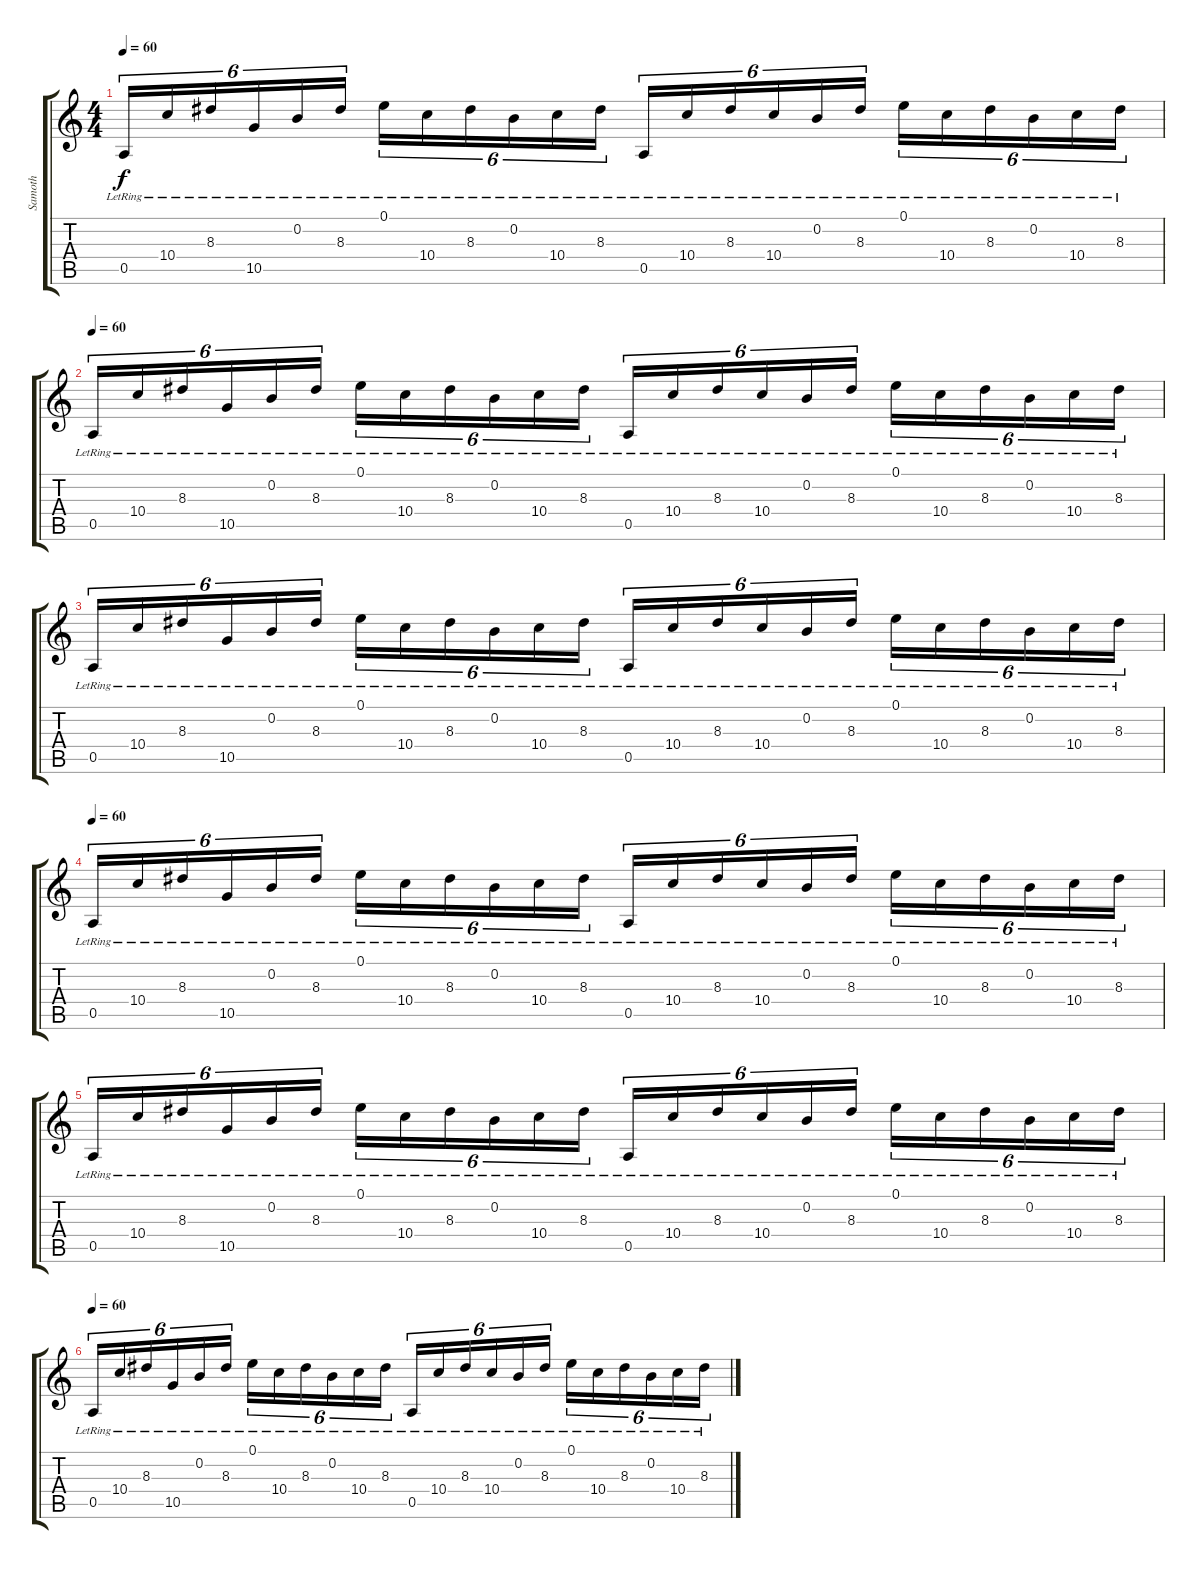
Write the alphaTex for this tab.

\track ("Samoth" "Samoth") {instrument acousticguitarnylon}
\staff {score tabs}
\tuning (E4 B3 G3 D3 A2 E2) {hide}
\ts (4 4)
\tempo 60
\clef g2
\ks c
0.5{lr}.16{tu (6 4) dy f} 10.4{lr}.16{tu (6 4)} 8.3{lr}.16{tu (6 4)} 10.5{lr}.16{tu (6 4)} 0.2{lr}.16{tu (6 4)} 8.3{lr}.16{tu (6 4)} 0.1{lr}.16{tu (6 4)} 10.4{lr}.16{tu (6 4)} 8.3{lr}.16{tu (6 4)} 0.2{lr}.16{tu (6 4)} 10.4{lr}.16{tu (6 4)} 8.3{lr}.16{tu (6 4)} 0.5{lr}.16{tu (6 4)} 10.4{lr}.16{tu (6 4)} 8.3{lr}.16{tu (6 4)} 10.4{lr}.16{tu (6 4)} 0.2{lr}.16{tu (6 4)} 8.3{lr}.16{tu (6 4)} 0.1{lr}.16{tu (6 4)} 10.4{lr}.16{tu (6 4)} 8.3{lr}.16{tu (6 4)} 0.2{lr}.16{tu (6 4)} 10.4{lr}.16{tu (6 4)} 8.3{lr}.16{tu (6 4)} |
\tempo 60
0.5{lr}.16{tu (6 4)} 10.4{lr}.16{tu (6 4)} 8.3{lr}.16{tu (6 4)} 10.5{lr}.16{tu (6 4)} 0.2{lr}.16{tu (6 4)} 8.3{lr}.16{tu (6 4)} 0.1{lr}.16{tu (6 4)} 10.4{lr}.16{tu (6 4)} 8.3{lr}.16{tu (6 4)} 0.2{lr}.16{tu (6 4)} 10.4{lr}.16{tu (6 4)} 8.3{lr}.16{tu (6 4)} 0.5{lr}.16{tu (6 4)} 10.4{lr}.16{tu (6 4)} 8.3{lr}.16{tu (6 4)} 10.4{lr}.16{tu (6 4)} 0.2{lr}.16{tu (6 4)} 8.3{lr}.16{tu (6 4)} 0.1{lr}.16{tu (6 4)} 10.4{lr}.16{tu (6 4)} 8.3{lr}.16{tu (6 4)} 0.2{lr}.16{tu (6 4)} 10.4{lr}.16{tu (6 4)} 8.3{lr}.16{tu (6 4)} |
0.5{lr}.16{tu (6 4)} 10.4{lr}.16{tu (6 4)} 8.3{lr}.16{tu (6 4)} 10.5{lr}.16{tu (6 4)} 0.2{lr}.16{tu (6 4)} 8.3{lr}.16{tu (6 4)} 0.1{lr}.16{tu (6 4)} 10.4{lr}.16{tu (6 4)} 8.3{lr}.16{tu (6 4)} 0.2{lr}.16{tu (6 4)} 10.4{lr}.16{tu (6 4)} 8.3{lr}.16{tu (6 4)} 0.5{lr}.16{tu (6 4)} 10.4{lr}.16{tu (6 4)} 8.3{lr}.16{tu (6 4)} 10.4{lr}.16{tu (6 4)} 0.2{lr}.16{tu (6 4)} 8.3{lr}.16{tu (6 4)} 0.1{lr}.16{tu (6 4)} 10.4{lr}.16{tu (6 4)} 8.3{lr}.16{tu (6 4)} 0.2{lr}.16{tu (6 4)} 10.4{lr}.16{tu (6 4)} 8.3{lr}.16{tu (6 4)} |
\tempo 60
0.5{lr}.16{tu (6 4)} 10.4{lr}.16{tu (6 4)} 8.3{lr}.16{tu (6 4)} 10.5{lr}.16{tu (6 4)} 0.2{lr}.16{tu (6 4)} 8.3{lr}.16{tu (6 4)} 0.1{lr}.16{tu (6 4)} 10.4{lr}.16{tu (6 4)} 8.3{lr}.16{tu (6 4)} 0.2{lr}.16{tu (6 4)} 10.4{lr}.16{tu (6 4)} 8.3{lr}.16{tu (6 4)} 0.5{lr}.16{tu (6 4)} 10.4{lr}.16{tu (6 4)} 8.3{lr}.16{tu (6 4)} 10.4{lr}.16{tu (6 4)} 0.2{lr}.16{tu (6 4)} 8.3{lr}.16{tu (6 4)} 0.1{lr}.16{tu (6 4)} 10.4{lr}.16{tu (6 4)} 8.3{lr}.16{tu (6 4)} 0.2{lr}.16{tu (6 4)} 10.4{lr}.16{tu (6 4)} 8.3{lr}.16{tu (6 4)} |
0.5{lr}.16{tu (6 4)} 10.4{lr}.16{tu (6 4)} 8.3{lr}.16{tu (6 4)} 10.5{lr}.16{tu (6 4)} 0.2{lr}.16{tu (6 4)} 8.3{lr}.16{tu (6 4)} 0.1{lr}.16{tu (6 4)} 10.4{lr}.16{tu (6 4)} 8.3{lr}.16{tu (6 4)} 0.2{lr}.16{tu (6 4)} 10.4{lr}.16{tu (6 4)} 8.3{lr}.16{tu (6 4)} 0.5{lr}.16{tu (6 4)} 10.4{lr}.16{tu (6 4)} 8.3{lr}.16{tu (6 4)} 10.4{lr}.16{tu (6 4)} 0.2{lr}.16{tu (6 4)} 8.3{lr}.16{tu (6 4)} 0.1{lr}.16{tu (6 4)} 10.4{lr}.16{tu (6 4)} 8.3{lr}.16{tu (6 4)} 0.2{lr}.16{tu (6 4)} 10.4{lr}.16{tu (6 4)} 8.3{lr}.16{tu (6 4)} |
\tempo 60
0.5{lr}.16{tu (6 4)} 10.4{lr}.16{tu (6 4)} 8.3{lr}.16{tu (6 4)} 10.5{lr}.16{tu (6 4)} 0.2{lr}.16{tu (6 4)} 8.3{lr}.16{tu (6 4)} 0.1{lr}.16{tu (6 4)} 10.4{lr}.16{tu (6 4)} 8.3{lr}.16{tu (6 4)} 0.2{lr}.16{tu (6 4)} 10.4{lr}.16{tu (6 4)} 8.3{lr}.16{tu (6 4)} 0.5{lr}.16{tu (6 4)} 10.4{lr}.16{tu (6 4)} 8.3{lr}.16{tu (6 4)} 10.4{lr}.16{tu (6 4)} 0.2{lr}.16{tu (6 4)} 8.3{lr}.16{tu (6 4)} 0.1{lr}.16{tu (6 4)} 10.4{lr}.16{tu (6 4)} 8.3{lr}.16{tu (6 4)} 0.2{lr}.16{tu (6 4)} 10.4{lr}.16{tu (6 4)} 8.3{lr}.16{tu (6 4)}
